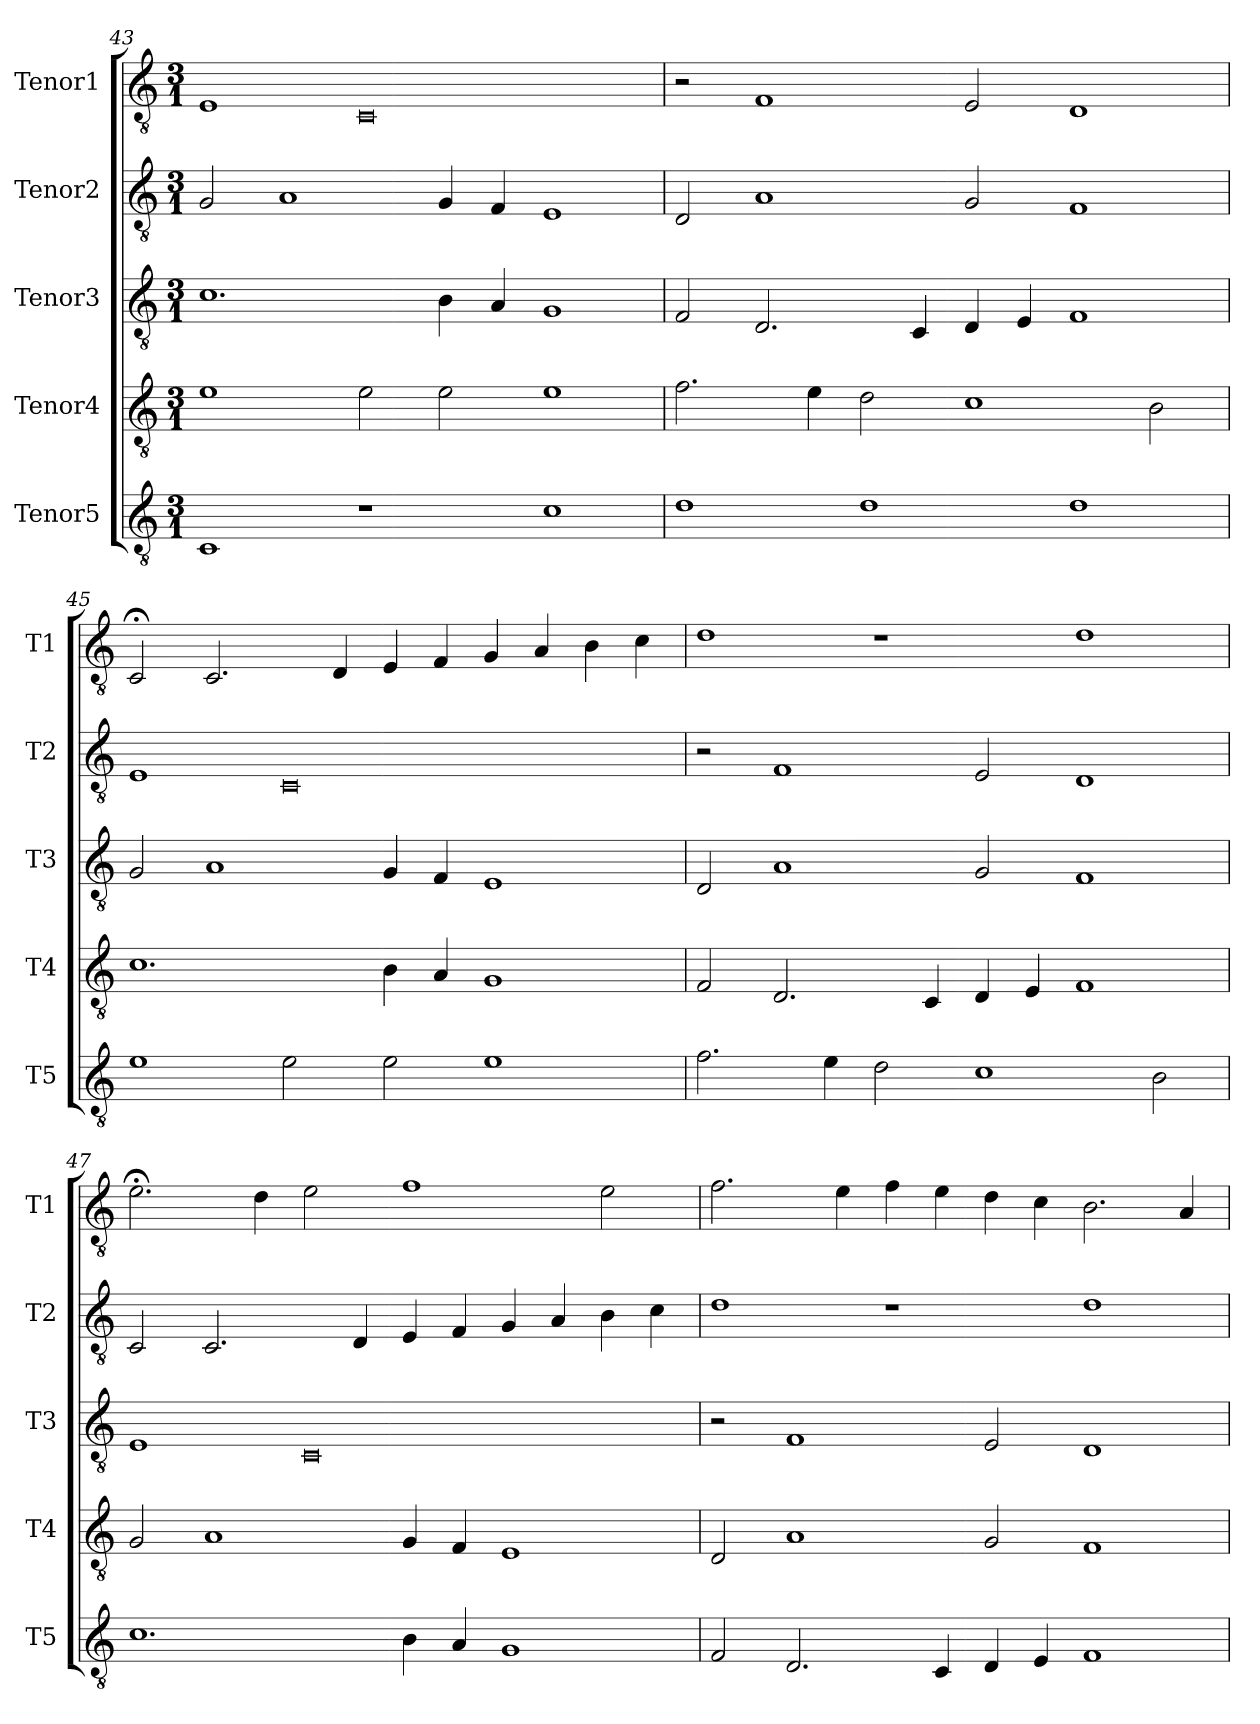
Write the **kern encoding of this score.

**kern	**kern	**kern	**kern	**kern
*part5	*part4	*part3	*part2	*part1
*staff5	*staff4	*staff3	*staff2	*staff1
*I"Tenor5	*I"Tenor4	*I"Tenor3	*I"Tenor2	*I"Tenor1
*I'T5	*I'T4	*I'T3	*I'T2	*I'T1
*clefGv2	*clefGv2	*clefGv2	*clefGv2	*clefGv2
*k[]	*k[]	*k[]	*k[]	*k[]
*M3/1	*M3/1	*M3/1	*M3/1	*M3/1
=43	=43	=43	=43	=43
1C	1e	1.c	2G/	1E
.	.	.	1A	.
1r	2e\	.	.	0C
.	2e\	4B\	4G/	.
.	.	4A/	4F/	.
1c	1e	1G	1E	.
=44	=44	=44	=44	=44
1d	2.f\	2F/	2D/	2r
.	.	2.D/	1A	1F
.	4e\	.	.	.
1d	2d\	.	.	.
.	.	4C/	.	.
.	1c	4D/	2G/	2E/
.	.	4E/	.	.
1d	.	1F	1F	1D
.	2B\	.	.	.
=45	=45	=45	=45	=45
1e	1.c	2G/	1E	2C;</
.	.	1A	.	2.C/
2e\	.	.	0C	.
.	.	.	.	4D/
2e\	4B\	4G/	.	4E/
.	4A/	4F/	.	4F/
1e	1G	1E	.	4G/
.	.	.	.	4A/
.	.	.	.	4B\
.	.	.	.	4c\
=46	=46	=46	=46	=46
2.f\	2F/	2D/	2r	1d
.	2.D/	1A	1F	.
4e\	.	.	.	.
2d\	.	.	.	1r
.	4C/	.	.	.
1c	4D/	2G/	2E/	.
.	4E/	.	.	.
.	1F	1F	1D	1d
2B\	.	.	.	.
=47	=47	=47	=47	=47
1.c	2G/	1E	2C/	2.e;<\
.	1A	.	2.C/	.
.	.	.	.	4d\
.	.	0C	.	2e\
.	.	.	4D/	.
4B\	4G/	.	4E/	1f
4A/	4F/	.	4F/	.
1G	1E	.	4G/	.
.	.	.	4A/	.
.	.	.	4B\	2e\
.	.	.	4c\	.
=48	=48	=48	=48	=48
2F/	2D/	2r	1d	2.f\
2.D/	1A	1F	.	.
.	.	.	.	4e\
.	.	.	1r	4f\
4C/	.	.	.	4e\
4D/	2G/	2E/	.	4d\
4E/	.	.	.	4c\
1F	1F	1D	1d	2.B\
.	.	.	.	4A/
=	=	=	=	=
*-	*-	*-	*-	*-
